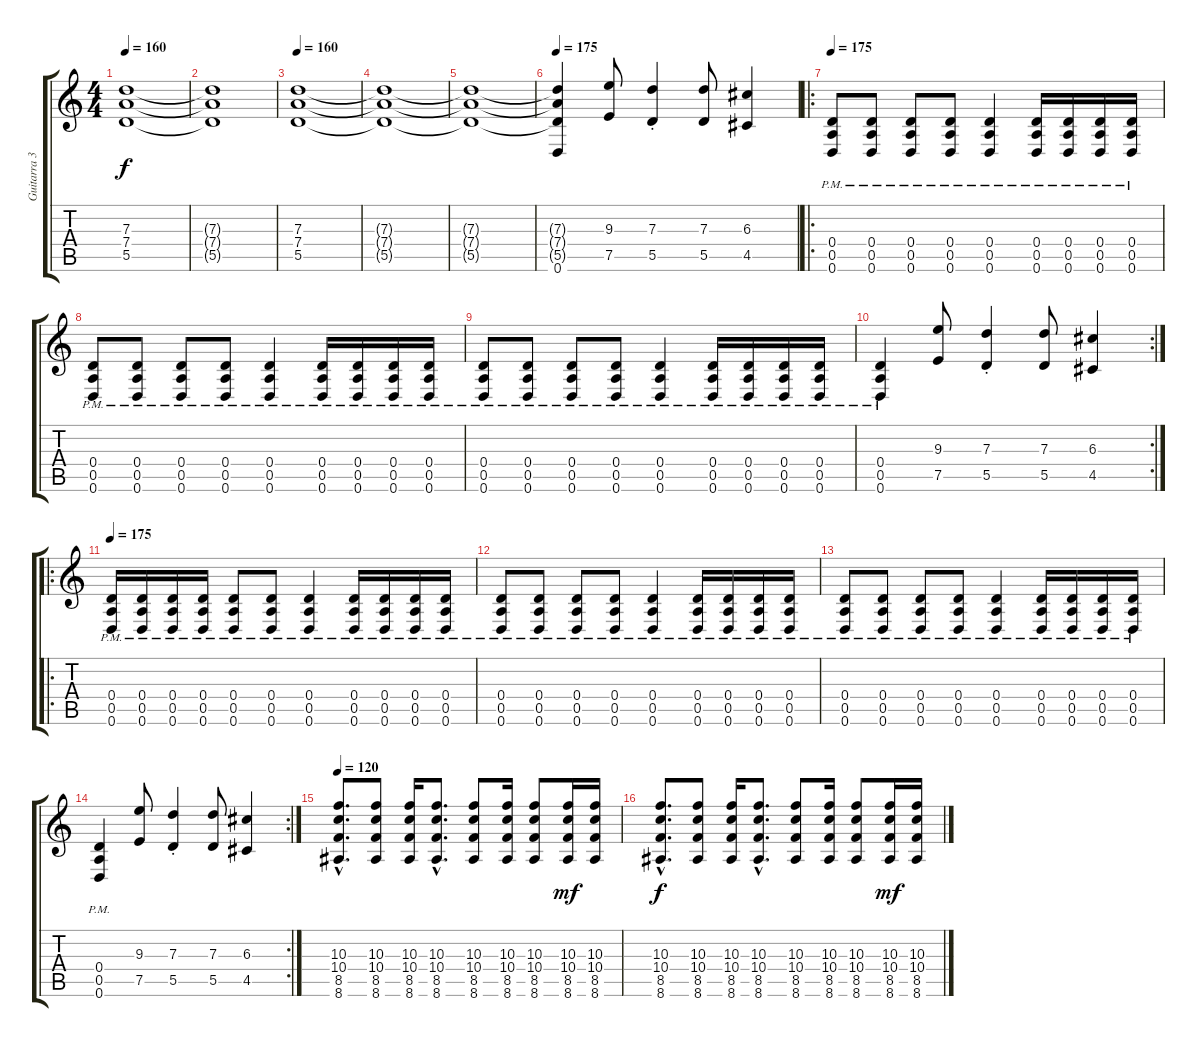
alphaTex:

\track ("Guitarra 3" "Guitarra 3") {instrument distortionguitar}
\staff {score tabs}
\tuning (E4 B3 G3 D3 A2 D2) {hide}
\ts (4 4)
\tempo 160
\clef g2
\ks c
(7.3{t} 7.4{t} 5.5{t}).1{dy f volume 0} |
(7.3{t} 7.4{t} 5.5{t}).1 |
\tempo 160
(7.3 7.4 5.5).1{volume 10} |
(7.3{t} 7.4{t} 5.5{t}).1 |
(7.3{t} 7.4{t} 5.5{t}).1{volume 0} |
\tempo 175
(7.3{t} 7.4{t} 5.5{t} 0.6).4 (9.3 7.5).8{volume 11} (7.3{st} 5.5{st}).4 (7.3 5.5).8 (6.3 4.5).4 |
\ro
\tempo 175
(0.4{pm} 0.5{pm} 0.6{pm}).8 (0.4{pm} 0.5{pm} 0.6{pm}).8 (0.4{pm} 0.5{pm} 0.6{pm}).8 (0.4{pm} 0.5{pm} 0.6{pm}).8 (0.4{pm} 0.5{pm} 0.6{pm}).4 (0.4{pm} 0.5{pm} 0.6{pm}).16 (0.4{pm} 0.5{pm} 0.6{pm}).16 (0.4{pm} 0.5{pm} 0.6{pm}).16 (0.4{pm} 0.5{pm} 0.6{pm}).16 |
(0.4{pm} 0.5{pm} 0.6{pm}).8 (0.4{pm} 0.5{pm} 0.6{pm}).8 (0.4{pm} 0.5{pm} 0.6{pm}).8 (0.4{pm} 0.5{pm} 0.6{pm}).8 (0.4{pm} 0.5{pm} 0.6{pm}).4 (0.4{pm} 0.5{pm} 0.6{pm}).16 (0.4{pm} 0.5{pm} 0.6{pm}).16 (0.4{pm} 0.5{pm} 0.6{pm}).16 (0.4{pm} 0.5{pm} 0.6{pm}).16 |
(0.4{pm} 0.5{pm} 0.6{pm}).8 (0.4{pm} 0.5{pm} 0.6{pm}).8 (0.4{pm} 0.5{pm} 0.6{pm}).8 (0.4{pm} 0.5{pm} 0.6{pm}).8 (0.4{pm} 0.5{pm} 0.6{pm}).4 (0.4{pm} 0.5{pm} 0.6{pm}).16 (0.4{pm} 0.5{pm} 0.6{pm}).16 (0.4{pm} 0.5{pm} 0.6{pm}).16 (0.4{pm} 0.5{pm} 0.6{pm}).16 |
\rc 2
(0.4{pm} 0.5{pm} 0.6{pm}).4 (9.3 7.5).8 (7.3{st} 5.5{st}).4 (7.3 5.5).8 (6.3 4.5).4 |
\ro
\tempo 175
(0.4{pm} 0.5{pm} 0.6{pm}).16 (0.4{pm} 0.5{pm} 0.6{pm}).16 (0.4{pm} 0.5{pm} 0.6{pm}).16 (0.4{pm} 0.5{pm} 0.6{pm}).16 (0.4{pm} 0.5{pm} 0.6{pm}).8 (0.4{pm} 0.5{pm} 0.6{pm}).8 (0.4{pm} 0.5{pm} 0.6{pm}).4 (0.4{pm} 0.5{pm} 0.6{pm}).16 (0.4{pm} 0.5{pm} 0.6{pm}).16 (0.4{pm} 0.5{pm} 0.6{pm}).16 (0.4{pm} 0.5{pm} 0.6{pm}).16 |
(0.4{pm} 0.5{pm} 0.6{pm}).8 (0.4{pm} 0.5{pm} 0.6{pm}).8 (0.4{pm} 0.5{pm} 0.6{pm}).8 (0.4{pm} 0.5{pm} 0.6{pm}).8 (0.4{pm} 0.5{pm} 0.6{pm}).4 (0.4{pm} 0.5{pm} 0.6{pm}).16 (0.4{pm} 0.5{pm} 0.6{pm}).16 (0.4{pm} 0.5{pm} 0.6{pm}).16 (0.4{pm} 0.5{pm} 0.6{pm}).16 |
(0.4{pm} 0.5{pm} 0.6{pm}).8 (0.4{pm} 0.5{pm} 0.6{pm}).8 (0.4{pm} 0.5{pm} 0.6{pm}).8 (0.4{pm} 0.5{pm} 0.6{pm}).8 (0.4{pm} 0.5{pm} 0.6{pm}).4 (0.4{pm} 0.5{pm} 0.6{pm}).16 (0.4{pm} 0.5{pm} 0.6{pm}).16 (0.4{pm} 0.5{pm} 0.6{pm}).16 (0.4{pm} 0.5{pm} 0.6{pm}).16 |
\rc 2
(0.4{pm} 0.5{pm} 0.6{pm}).4 (9.3 7.5).8 (7.3{st} 5.5{st}).4 (7.3 5.5).8 (6.3 4.5).4 |
\tempo 120
(10.3{hac} 10.4{hac} 8.5{hac} 8.6{hac}).8{d instrument electricguitarjazz} (10.3 10.4 8.5 8.6).8 (10.3 10.4 8.5 8.6).16 (10.3{hac} 10.4{hac} 8.5{hac} 8.6{hac}).8{d} (10.3 10.4 8.5 8.6).8 (10.3 10.4 8.5 8.6).16 (10.3 10.4 8.5 8.6).8 (10.3 10.4 8.5 8.6).16{dy mf} (10.3 10.4 8.5 8.6).16 |
(10.3{hac} 10.4{hac} 8.5{hac} 8.6{hac}).8{d dy f instrument electricguitarjazz} (10.3 10.4 8.5 8.6).8 (10.3 10.4 8.5 8.6).16 (10.3{hac} 10.4{hac} 8.5{hac} 8.6{hac}).8{d} (10.3 10.4 8.5 8.6).8 (10.3 10.4 8.5 8.6).16 (10.3 10.4 8.5 8.6).8 (10.3 10.4 8.5 8.6).16{dy mf} (10.3 10.4 8.5 8.6).16
